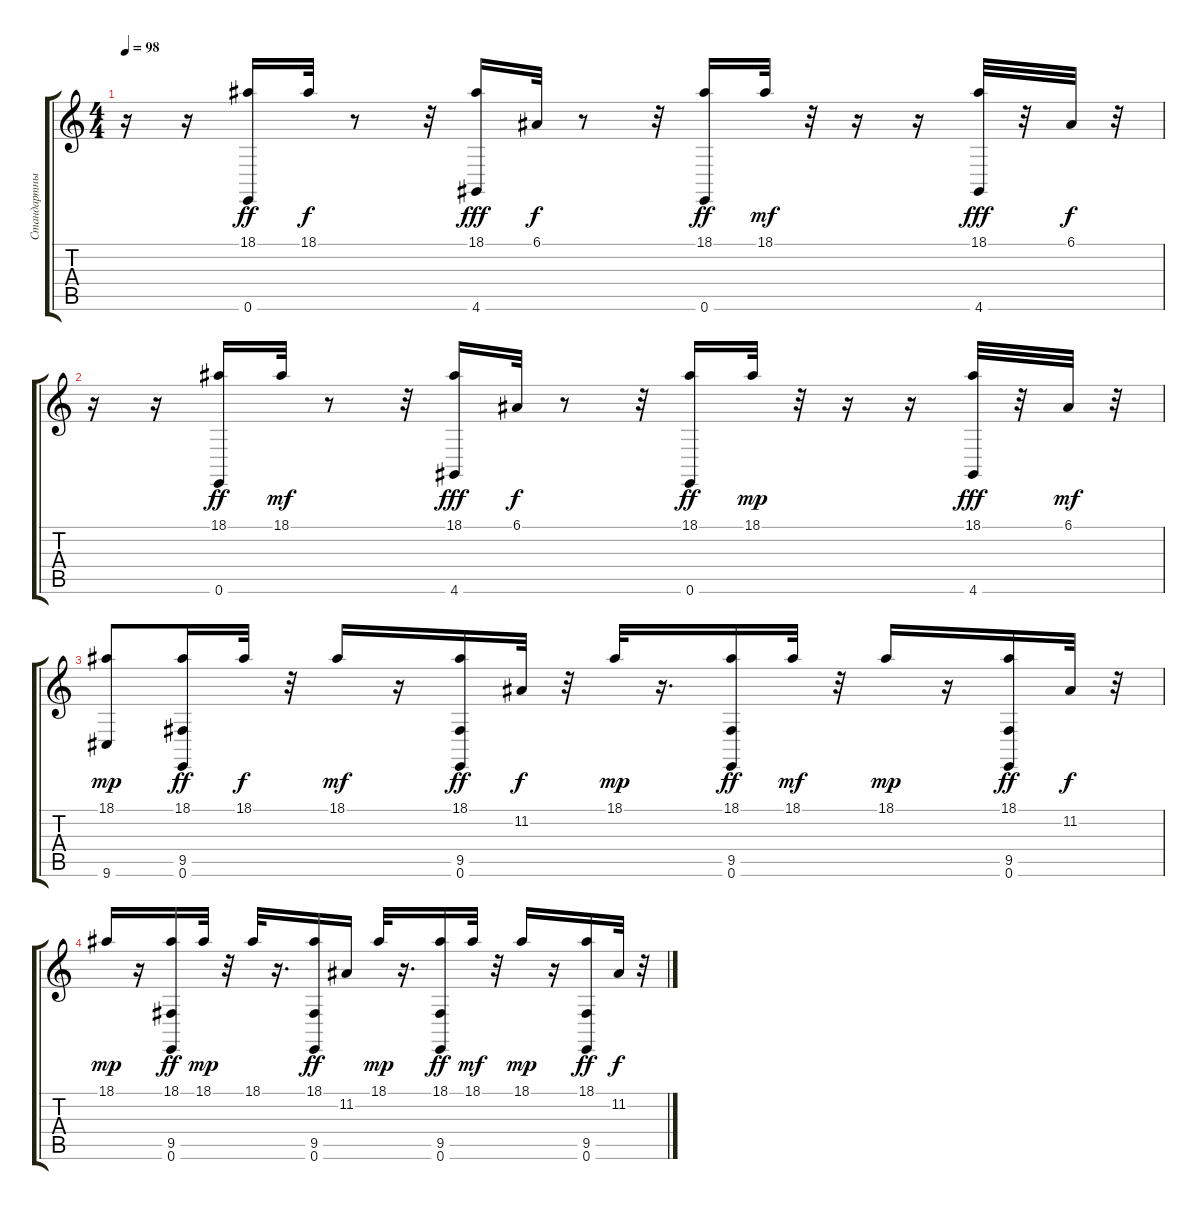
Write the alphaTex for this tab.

\track ("Стандартный Набор" "Стандартны") {instrument acousticgrandpiano}
\staff {score tabs}
\tuning (E4 B3 G3 D3 A2 E2) {hide}
\ts (4 4)
\tempo 98
\clef g2
\ks c
r.16{dy f} r.16 (18.1 0.6).16{dy ff} 18.1.32{dy f} r.8 r.32 (18.1 4.6).16{dy fff} 6.1.32{dy f} r.8 r.32 (18.1 0.6).16{dy ff} 18.1.32{dy mf} r.32 r.16 r.16 (18.1 4.6).32{dy fff} r.32 6.1.32{dy f} r.32 |
r.16 r.16 (18.1 0.6).16{dy ff} 18.1.32{dy mf} r.8 r.32 (18.1 4.6).16{dy fff} 6.1.32{dy f} r.8 r.32 (18.1 0.6).16{dy ff} 18.1.32{dy mp} r.32 r.16 r.16 (18.1 4.6).32{dy fff} r.32 6.1.32{dy mf} r.32 |
(18.1 9.6).8{dy mp} (18.1 9.5 0.6).16{dy ff} 18.1.32{dy f} r.32 18.1.16{dy mf} r.16 (18.1 9.5 0.6).16{dy ff} 11.2.32{dy f} r.32 18.1.32{dy mp} r.16{d} (18.1 9.5 0.6).16{dy ff} 18.1.32{dy mf} r.32 18.1.16{dy mp} r.16 (18.1 9.5 0.6).16{dy ff} 11.2.32{dy f} r.32 |
18.1.16{dy mp} r.16 (18.1 9.5 0.6).16{dy ff} 18.1.32{dy mp} r.32 18.1.32 r.16{d} (18.1 9.5 0.6).16{dy ff} 11.2.16 18.1.32{dy mp} r.16{d} (18.1 9.5 0.6).16{dy ff} 18.1.32{dy mf} r.32 18.1.16{dy mp} r.16 (18.1 9.5 0.6).16{dy ff} 11.2.32{dy f} r.32
